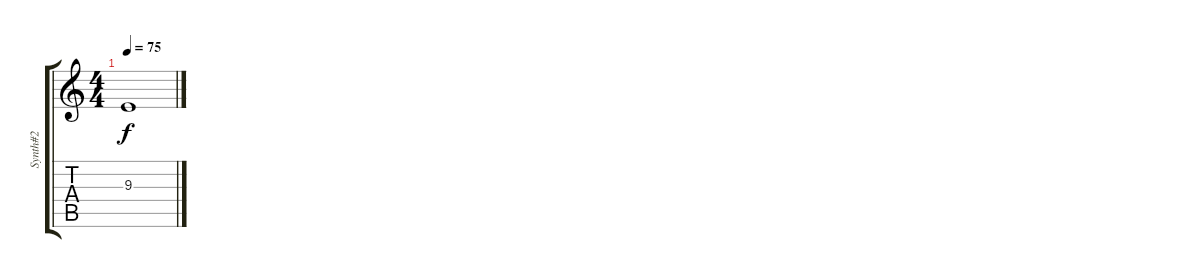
\track ("Synth#2" "Synth#2") {instrument pad8sweep}
\staff {score tabs}
\tuning (E4 B3 G3 D3 A2 E2) {hide}
\ts (4 4)
\tempo 75
\clef g2
\ks c
9.3.1{dy f}
